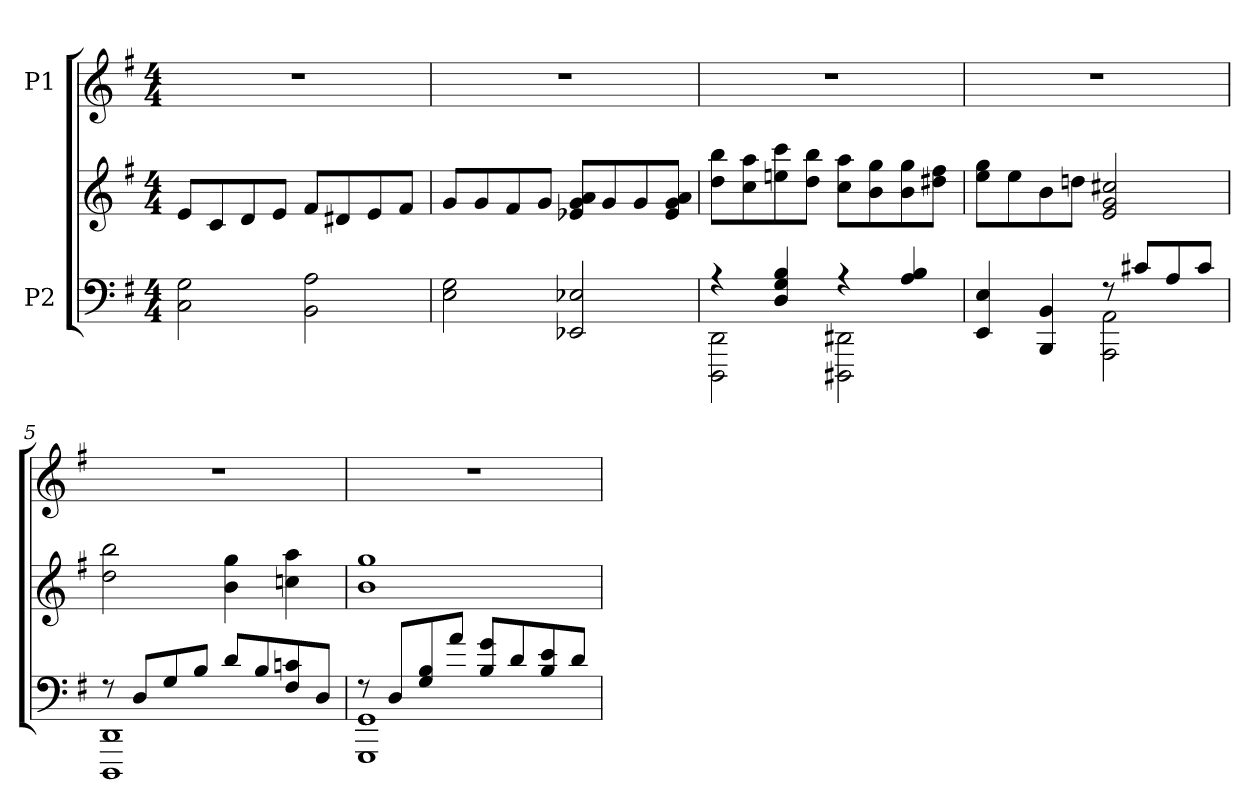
**kern	**kern	**kern
*part2	*part2	*part1
*staff3	*staff2	*staff1
*I"P2	*	*I"P1
!!LO:PB:g=z
*clefF4	*clefG2	*clefG2
*k[f#]	*k[f#]	*k[f#]
*G:	*G:	*G:
*M4/4	*M4/4	*M4/4
=1	=1	=1
2Ci\ 2Gi	8ei/L	1r
.	8ci/	.
.	8di/	.
.	8ei/J	.
2BBi\ 2Ai	8f#i/L	.
.	8d#Xi/	.
.	8ei/	.
.	8f#i/J	.
=2	=2	=2
2Ei\ 2Gi	8gi/L	1r
.	8gi/	.
.	8f#i/	.
.	8gi/J	.
2EE-Xi/ 2E-Xi	8e-Xi/ 8gi 8aiL	.
.	8gi/	.
.	8gi/	.
.	8e-i/ 8gi 8aiJ	.
=3	=3	=3
*^	*	*
4r	2DDDi\ 2DDi	8ddi\ 8bbiL	1r
.	.	8cci\ 8aai	.
4Di/ 4Gi 4Bi	.	8eeni\ 8ccci	.
.	.	8ddi\ 8bbiJ	.
4r	2DDD#Xi\ 2DD#Xi	8cci\ 8aaiL	.
.	.	8bi\ 8ggi	.
4Ai/ 4Bi	.	8bi\ 8ggi	.
.	.	8dd#Xi\ 8ff#iJ	.
=4	=4	=4	=4
4EEi/ 4Ei	2ryy	8eei\ 8ggiL	1r
.	.	8eei\	.
4BBBi/ 4BBi	.	8bi\	.
.	.	8ddni\J	.
8r	2AAAi\ 2AAi	2ei/ 2gi 2cc#Xi	.
8c#Xi/L	.	.	.
8Ai/	.	.	.
8c#i/J	.	.	.
!!LO:LB:g=z
=5	=5	=5	=5
8r	1DDDi 1DDi	2ddi\ 2bbi	1r
8Di/L	.	.	.
8Gi/	.	.	.
8Bi/J	.	.	.
8di/L	.	4bi\ 4ggi	.
8Bi/	.	.	.
8F#i/ 8cni	.	4ccni\ 4aai	.
8Di/J	.	.	.
=6	=6	=6	=6
8r	1GGGi 1GGi	1bi 1ggi	1r
8Di/L	.	.	.
8Gi/ 8Bi	.	.	.
8ai/J	.	.	.
8Bi/ 8giL	.	.	.
8di/	.	.	.
8Bi/ 8ei	.	.	.
8di/J	.	.	.
*v	*v	*	*
=	=	=
*-	*-	*-
